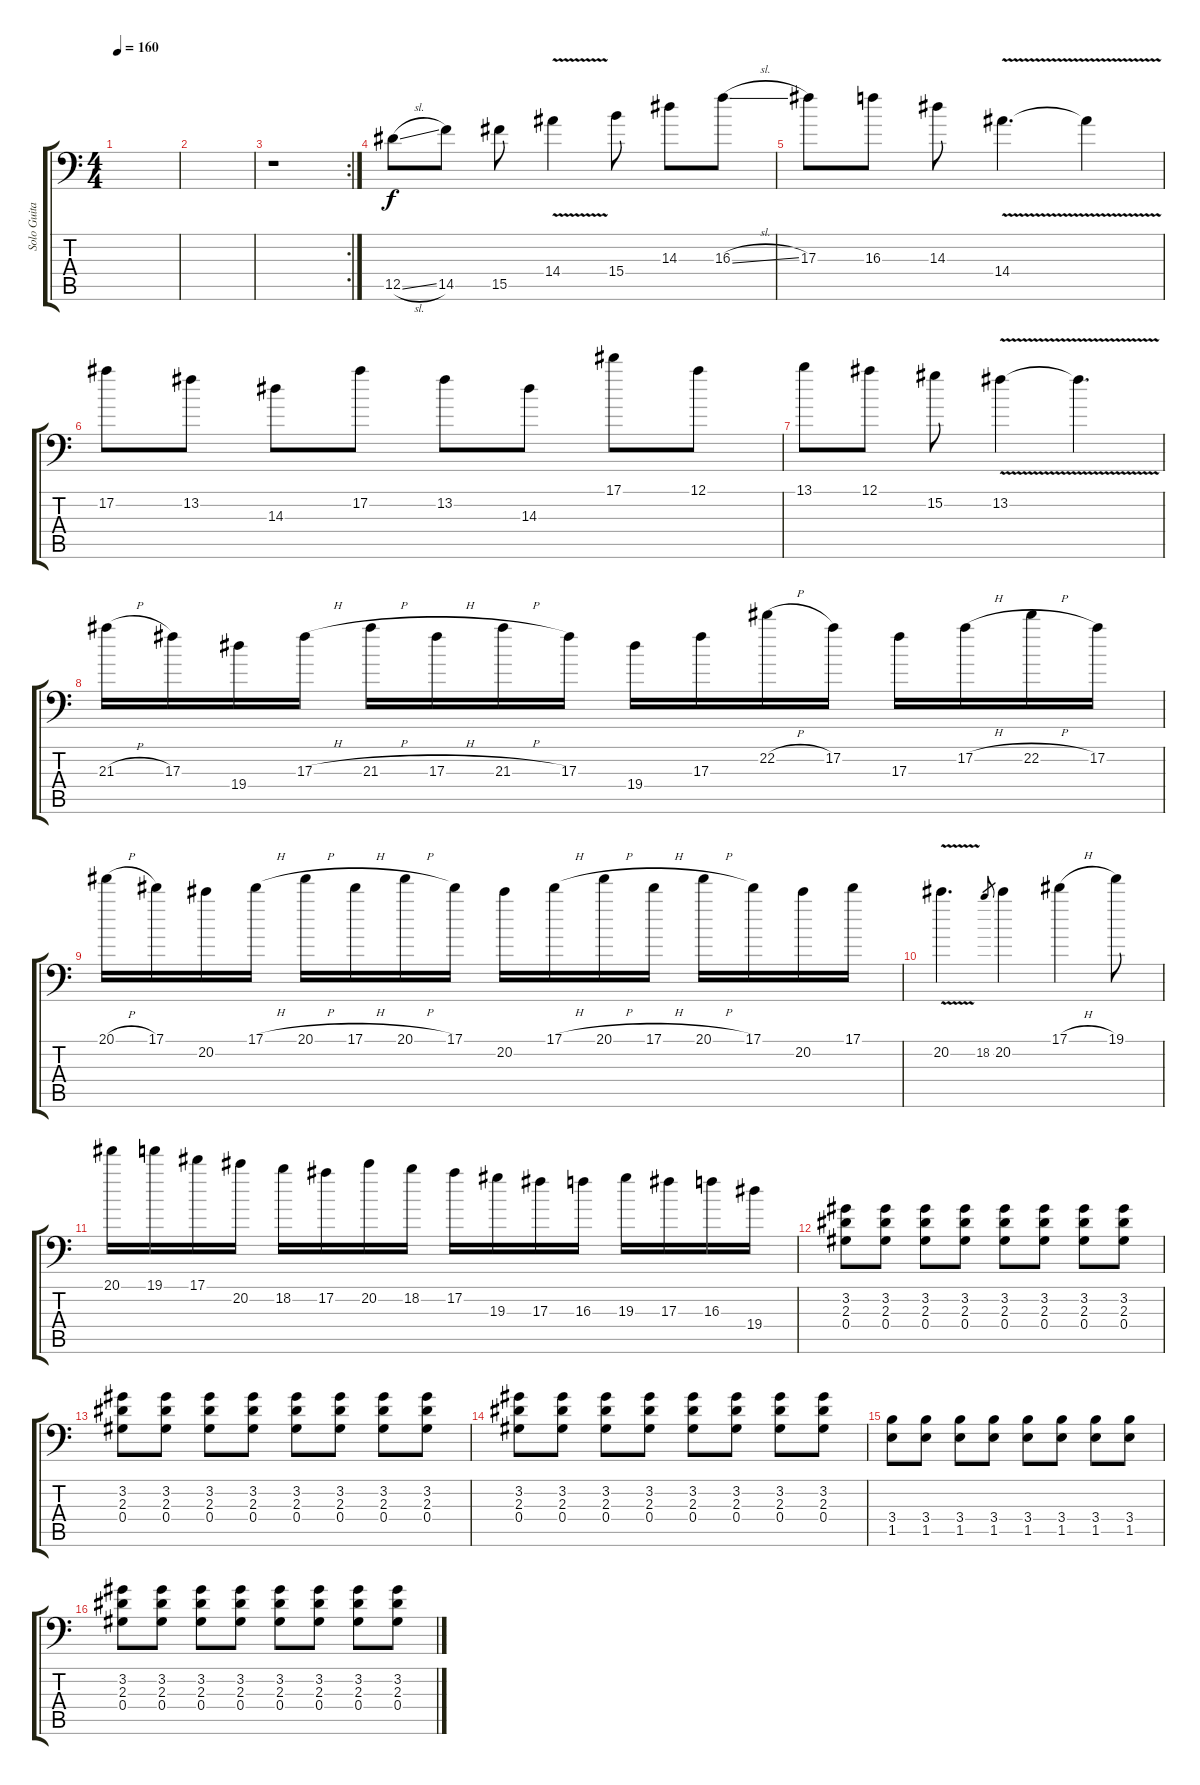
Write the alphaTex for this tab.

\track ("Solo Guitar" "Solo Guita") {instrument distortionguitar}
\staff {score tabs}
\tuning (Bb3 F3 Db3 Ab2 Eb2 Bb1) {hide}
\ts (4 4)
\tempo 160
\clef f4
\ks c
|
|
\rc 2
r.1 |
12.5{sl}.8 14.5.8 15.5.8 14.4{v}.4 15.4.8 14.3.8 16.3{sl}.8 |
17.3.8 16.3.8 14.3.8 14.4{v}.4{d} 14.4{t}.4 |
17.2.8 13.2.8 14.3.8 17.2.8 13.2.8 14.3.8 17.1.8 12.1.8 |
13.1.8 12.1.8 15.2.8 13.2{v}.4 13.2{t}.4{d} |
21.3{h}.16 17.3.16 19.4.16 17.3{h}.16 21.3{h}.16 17.3{h}.16 21.3{h}.16 17.3.16 19.4.16 17.3.16 22.2{h}.16 17.2.16 17.3.16 17.2{h}.16 22.2{h}.16 17.2.16 |
20.1{h}.16 17.1.16 20.2.16 17.1{h}.16 20.1{h}.16 17.1{h}.16 20.1{h}.16 17.1.16 20.2.16 17.1{h}.16 20.1{h}.16 17.1{h}.16 20.1{h}.16 17.1.16 20.2.16 17.1.16 |
20.2{v}.4{d} 18.2.8{gr} 20.2.4 17.1{h}.4 19.1.8 |
20.1.16 19.1.16 17.1.16 20.2.16 18.2.16 17.2.16 20.2.16 18.2.16 17.2.16 19.3.16 17.3.16 16.3.16 19.3.16 17.3.16 16.3.16 19.4.16 |
(3.2 2.3 0.4).8 (3.2 2.3 0.4).8 (3.2 2.3 0.4).8 (3.2 2.3 0.4).8 (3.2 2.3 0.4).8 (3.2 2.3 0.4).8 (3.2 2.3 0.4).8 (3.2 2.3 0.4).8 |
(3.2 2.3 0.4).8 (3.2 2.3 0.4).8 (3.2 2.3 0.4).8 (3.2 2.3 0.4).8 (3.2 2.3 0.4).8 (3.2 2.3 0.4).8 (3.2 2.3 0.4).8 (3.2 2.3 0.4).8 |
(3.2 2.3 0.4).8 (3.2 2.3 0.4).8 (3.2 2.3 0.4).8 (3.2 2.3 0.4).8 (3.2 2.3 0.4).8 (3.2 2.3 0.4).8 (3.2 2.3 0.4).8 (3.2 2.3 0.4).8 |
(3.4 1.5).8 (3.4 1.5).8 (3.4 1.5).8 (3.4 1.5).8 (3.4 1.5).8 (3.4 1.5).8 (3.4 1.5).8 (3.4 1.5).8 |
(3.2 2.3 0.4).8 (3.2 2.3 0.4).8 (3.2 2.3 0.4).8 (3.2 2.3 0.4).8 (3.2 2.3 0.4).8 (3.2 2.3 0.4).8 (3.2 2.3 0.4).8 (3.2 2.3 0.4).8
